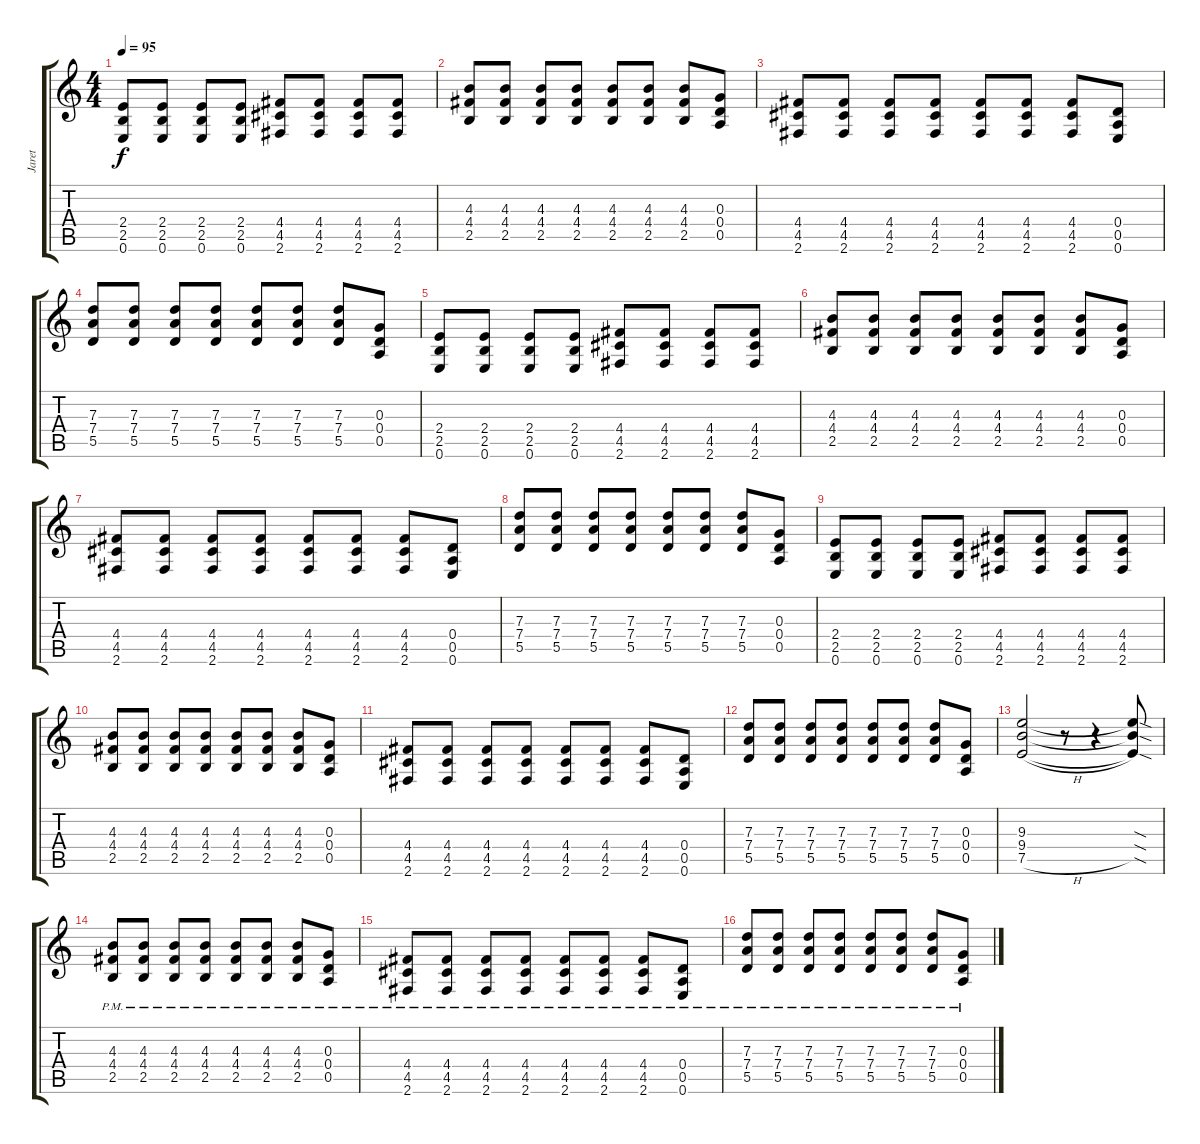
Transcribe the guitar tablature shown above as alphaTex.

\track ("Jaret" "Jaret") {instrument distortionguitar}
\staff {score tabs}
\tuning (E4 B3 G3 D3 A2 E2) {hide}
\ts (4 4)
\tempo 95
\clef g2
\ks c
(2.4 2.5 0.6).8{dy f} (2.4 2.5 0.6).8 (2.4 2.5 0.6).8 (2.4 2.5 0.6).8 (4.4 4.5 2.6).8 (4.4 4.5 2.6).8 (4.4 4.5 2.6).8 (4.4 4.5 2.6).8 |
(4.3 4.4 2.5).8 (4.3 4.4 2.5).8 (4.3 4.4 2.5).8 (4.3 4.4 2.5).8 (4.3 4.4 2.5).8 (4.3 4.4 2.5).8 (4.3 4.4 2.5).8 (0.3 0.4 0.5).8 |
(4.4 4.5 2.6).8 (4.4 4.5 2.6).8 (4.4 4.5 2.6).8 (4.4 4.5 2.6).8 (4.4 4.5 2.6).8 (4.4 4.5 2.6).8 (4.4 4.5 2.6).8 (0.4 0.5 0.6).8 |
(7.3 7.4 5.5).8 (7.3 7.4 5.5).8 (7.3 7.4 5.5).8 (7.3 7.4 5.5).8 (7.3 7.4 5.5).8 (7.3 7.4 5.5).8 (7.3 7.4 5.5).8 (0.3 0.4 0.5).8 |
(2.4 2.5 0.6).8 (2.4 2.5 0.6).8 (2.4 2.5 0.6).8 (2.4 2.5 0.6).8 (4.4 4.5 2.6).8 (4.4 4.5 2.6).8 (4.4 4.5 2.6).8 (4.4 4.5 2.6).8 |
(4.3 4.4 2.5).8 (4.3 4.4 2.5).8 (4.3 4.4 2.5).8 (4.3 4.4 2.5).8 (4.3 4.4 2.5).8 (4.3 4.4 2.5).8 (4.3 4.4 2.5).8 (0.3 0.4 0.5).8 |
(4.4 4.5 2.6).8 (4.4 4.5 2.6).8 (4.4 4.5 2.6).8 (4.4 4.5 2.6).8 (4.4 4.5 2.6).8 (4.4 4.5 2.6).8 (4.4 4.5 2.6).8 (0.4 0.5 0.6).8 |
(7.3 7.4 5.5).8 (7.3 7.4 5.5).8 (7.3 7.4 5.5).8 (7.3 7.4 5.5).8 (7.3 7.4 5.5).8 (7.3 7.4 5.5).8 (7.3 7.4 5.5).8 (0.3 0.4 0.5).8 |
(2.4 2.5 0.6).8 (2.4 2.5 0.6).8 (2.4 2.5 0.6).8 (2.4 2.5 0.6).8 (4.4 4.5 2.6).8 (4.4 4.5 2.6).8 (4.4 4.5 2.6).8 (4.4 4.5 2.6).8 |
(4.3 4.4 2.5).8 (4.3 4.4 2.5).8 (4.3 4.4 2.5).8 (4.3 4.4 2.5).8 (4.3 4.4 2.5).8 (4.3 4.4 2.5).8 (4.3 4.4 2.5).8 (0.3 0.4 0.5).8 |
(4.4 4.5 2.6).8 (4.4 4.5 2.6).8 (4.4 4.5 2.6).8 (4.4 4.5 2.6).8 (4.4 4.5 2.6).8 (4.4 4.5 2.6).8 (4.4 4.5 2.6).8 (0.4 0.5 0.6).8 |
(7.3 7.4 5.5).8 (7.3 7.4 5.5).8 (7.3 7.4 5.5).8 (7.3 7.4 5.5).8 (7.3 7.4 5.5).8 (7.3 7.4 5.5).8 (7.3 7.4 5.5).8 (0.3 0.4 0.5).8 |
(9.3 9.4 7.5{h}).2 r.8 r.4 (9.3{sod t} 9.4{sod t} 7.5{sod t}).8 |
(4.3{pm} 4.4{pm} 2.5{pm}).8 (4.3{pm} 4.4{pm} 2.5{pm}).8 (4.3{pm} 4.4{pm} 2.5{pm}).8 (4.3{pm} 4.4{pm} 2.5{pm}).8 (4.3{pm} 4.4{pm} 2.5{pm}).8 (4.3{pm} 4.4{pm} 2.5{pm}).8 (4.3{pm} 4.4{pm} 2.5{pm}).8 (0.3{pm} 0.4{pm} 0.5{pm}).8 |
(4.4{pm} 4.5{pm} 2.6{pm}).8 (4.4{pm} 4.5{pm} 2.6{pm}).8 (4.4{pm} 4.5{pm} 2.6{pm}).8 (4.4{pm} 4.5{pm} 2.6{pm}).8 (4.4{pm} 4.5{pm} 2.6{pm}).8 (4.4{pm} 4.5{pm} 2.6{pm}).8 (4.4{pm} 4.5{pm} 2.6{pm}).8 (0.4{pm} 0.5{pm} 0.6{pm}).8 |
(7.3{pm} 7.4{pm} 5.5{pm}).8 (7.3{pm} 7.4{pm} 5.5{pm}).8 (7.3{pm} 7.4{pm} 5.5{pm}).8 (7.3{pm} 7.4{pm} 5.5{pm}).8 (7.3{pm} 7.4{pm} 5.5{pm}).8 (7.3{pm} 7.4{pm} 5.5{pm}).8 (7.3{pm} 7.4{pm} 5.5{pm}).8 (0.3{pm} 0.4{pm} 0.5{pm}).8
